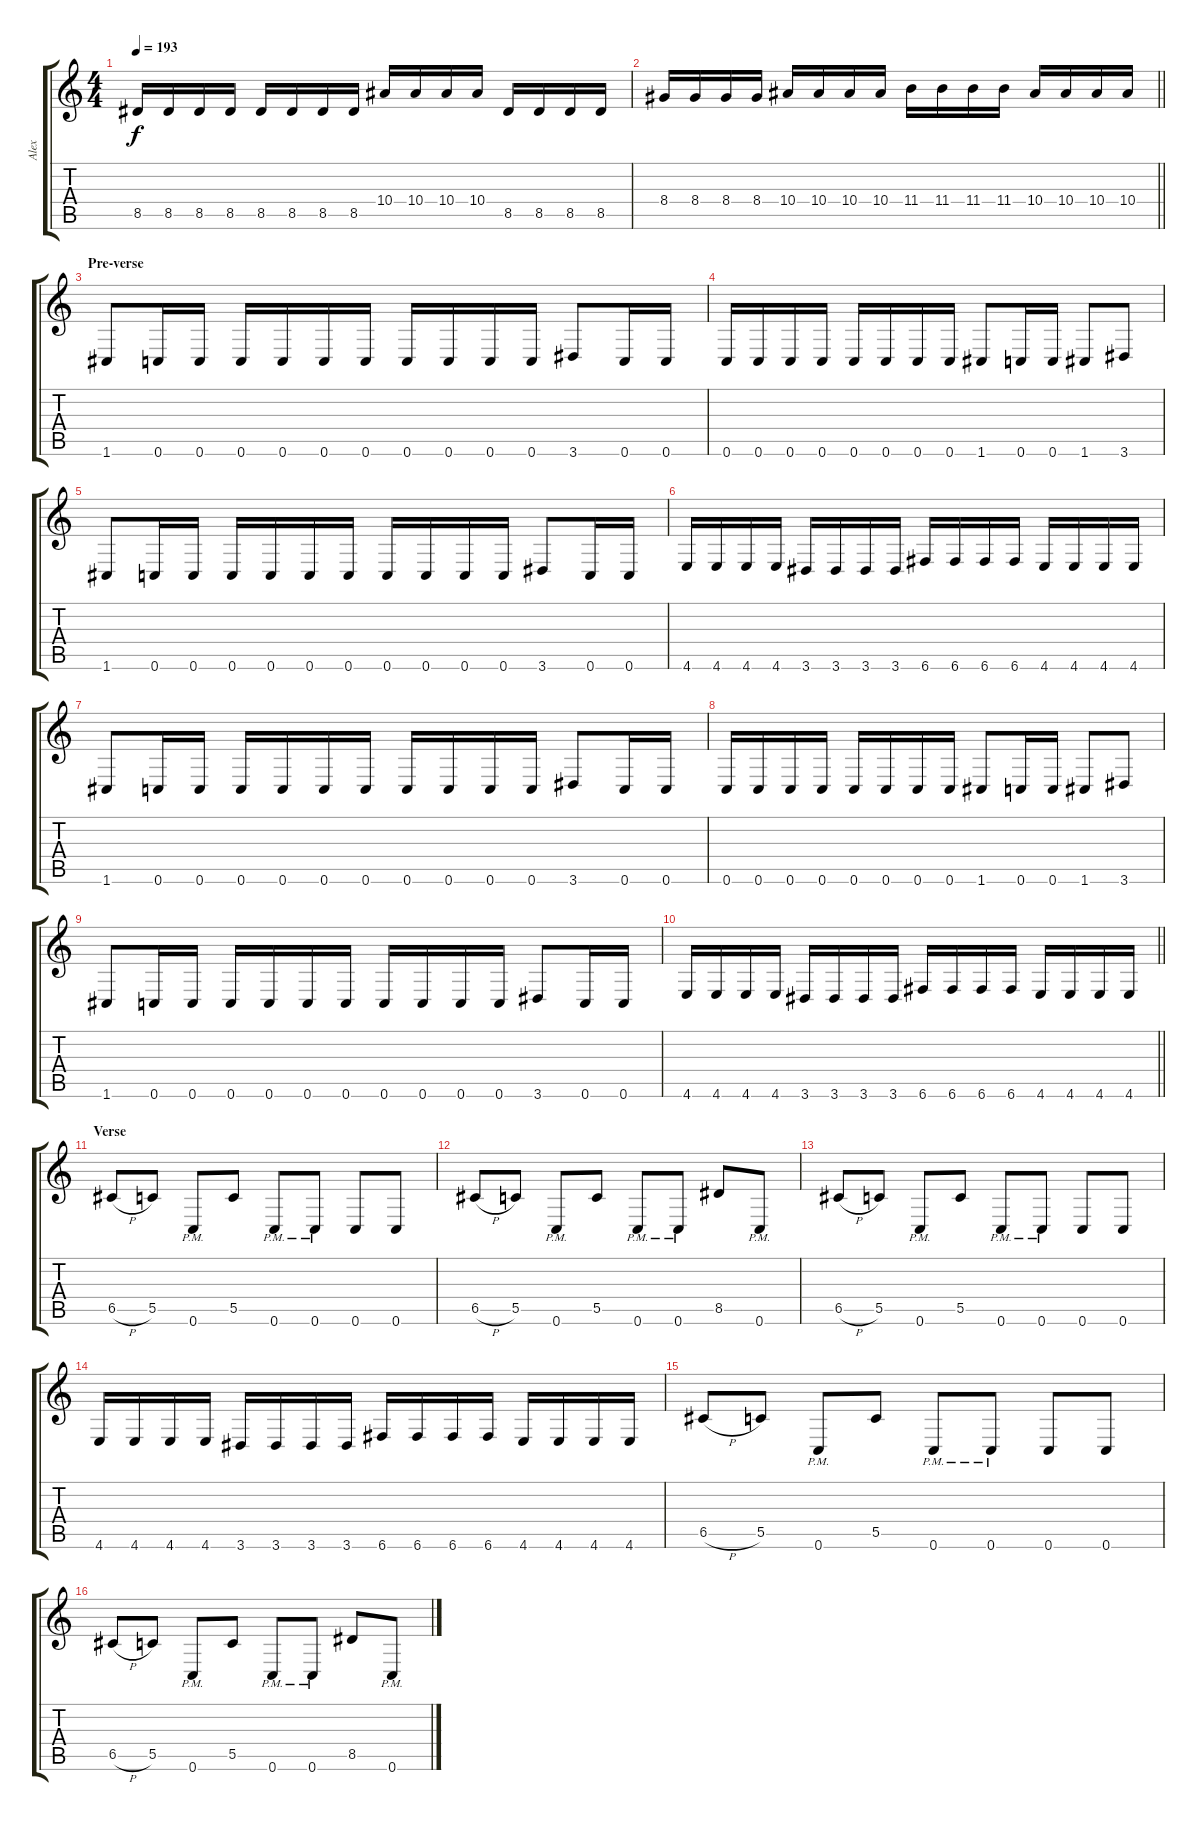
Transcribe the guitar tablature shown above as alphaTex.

\track ("Alex" "Alex") {instrument distortionguitar}
\staff {score tabs}
\tuning (D4 A3 F3 C3 G2 C2) {hide}
\ts (4 4)
\tempo 193
\clef g2
\ks c
8.5.16{dy f} 8.5.16 8.5.16 8.5.16 8.5.16 8.5.16 8.5.16 8.5.16 10.4.16 10.4.16 10.4.16 10.4.16 8.5.16 8.5.16 8.5.16 8.5.16 |
\barLineRight lightlight
8.4.16 8.4.16 8.4.16 8.4.16 10.4.16 10.4.16 10.4.16 10.4.16 11.4.16 11.4.16 11.4.16 11.4.16 10.4.16 10.4.16 10.4.16 10.4.16 |
\section ("" "Pre-verse")
1.6.8 0.6.16 0.6.16 0.6.16 0.6.16 0.6.16 0.6.16 0.6.16 0.6.16 0.6.16 0.6.16 3.6.8 0.6.16 0.6.16 |
0.6.16 0.6.16 0.6.16 0.6.16 0.6.16 0.6.16 0.6.16 0.6.16 1.6.8 0.6.16 0.6.16 1.6.8 3.6.8 |
1.6.8 0.6.16 0.6.16 0.6.16 0.6.16 0.6.16 0.6.16 0.6.16 0.6.16 0.6.16 0.6.16 3.6.8 0.6.16 0.6.16 |
4.6.16 4.6.16 4.6.16 4.6.16 3.6.16 3.6.16 3.6.16 3.6.16 6.6.16 6.6.16 6.6.16 6.6.16 4.6.16 4.6.16 4.6.16 4.6.16 |
1.6.8 0.6.16 0.6.16 0.6.16 0.6.16 0.6.16 0.6.16 0.6.16 0.6.16 0.6.16 0.6.16 3.6.8 0.6.16 0.6.16 |
0.6.16 0.6.16 0.6.16 0.6.16 0.6.16 0.6.16 0.6.16 0.6.16 1.6.8 0.6.16 0.6.16 1.6.8 3.6.8 |
1.6.8 0.6.16 0.6.16 0.6.16 0.6.16 0.6.16 0.6.16 0.6.16 0.6.16 0.6.16 0.6.16 3.6.8 0.6.16 0.6.16 |
\barLineRight lightlight
4.6.16 4.6.16 4.6.16 4.6.16 3.6.16 3.6.16 3.6.16 3.6.16 6.6.16 6.6.16 6.6.16 6.6.16 4.6.16 4.6.16 4.6.16 4.6.16 |
\section ("" "Verse")
6.5{h}.8 5.5.8 0.6{pm}.8 5.5.8 0.6{pm}.8 0.6{pm}.8 0.6.8 0.6.8 |
6.5{h}.8 5.5.8 0.6{pm}.8 5.5.8 0.6{pm}.8 0.6{pm}.8 8.5.8 0.6{pm}.8 |
6.5{h}.8 5.5.8 0.6{pm}.8 5.5.8 0.6{pm}.8 0.6{pm}.8 0.6.8 0.6.8 |
4.6.16 4.6.16 4.6.16 4.6.16 3.6.16 3.6.16 3.6.16 3.6.16 6.6.16 6.6.16 6.6.16 6.6.16 4.6.16 4.6.16 4.6.16 4.6.16 |
6.5{h}.8 5.5.8 0.6{pm}.8 5.5.8 0.6{pm}.8 0.6{pm}.8 0.6.8 0.6.8 |
6.5{h}.8 5.5.8 0.6{pm}.8 5.5.8 0.6{pm}.8 0.6{pm}.8 8.5.8 0.6{pm}.8
